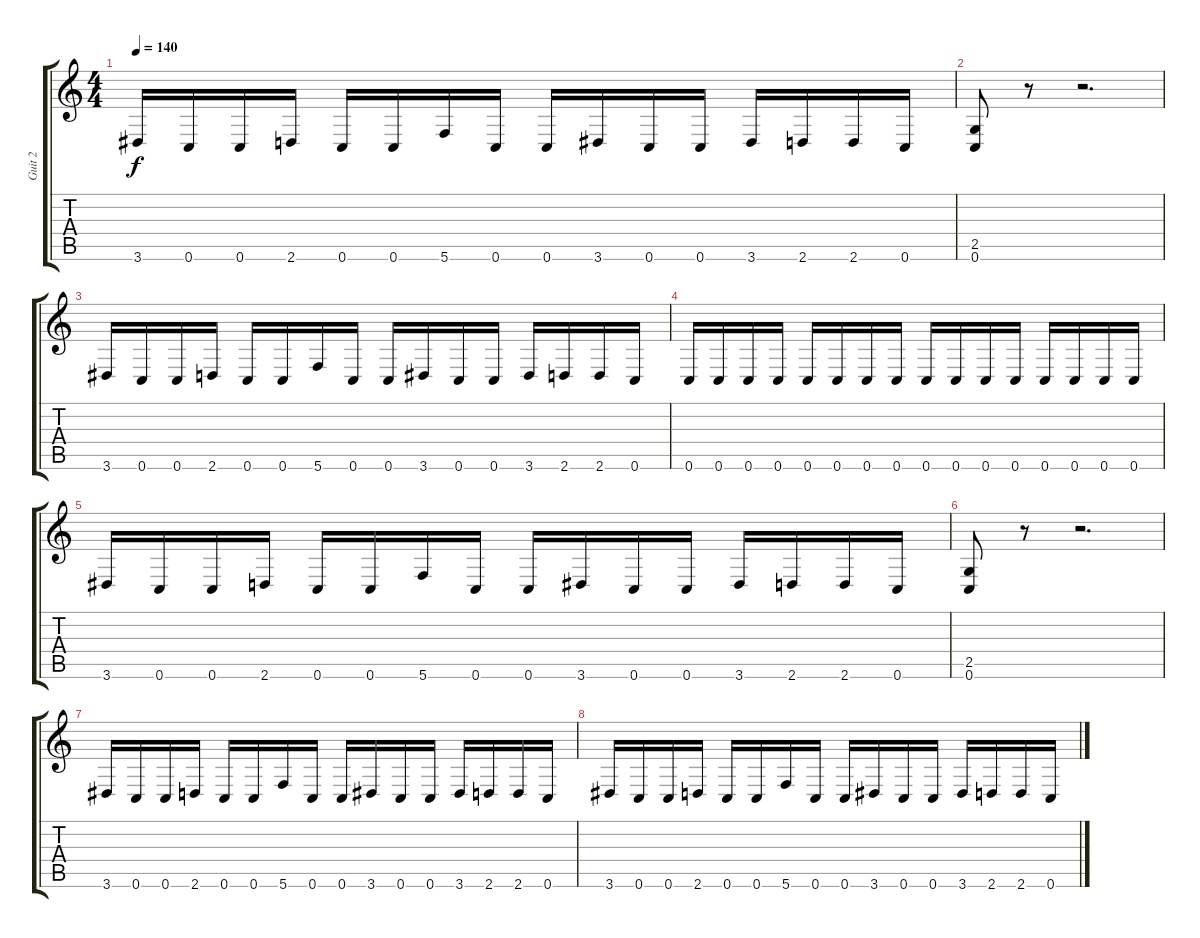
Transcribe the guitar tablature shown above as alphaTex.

\track ("Guit 2" "Guit 2") {instrument distortionguitar}
\staff {score tabs}
\tuning (C4 G3 Eb3 Bb2 F2 C2) {hide}
\ts (4 4)
\tempo 140
\clef g2
\ks c
3.6.16{dy f instrument distortionguitar} 0.6.16 0.6.16 2.6.16 0.6.16 0.6.16 5.6.16 0.6.16 0.6.16 3.6.16 0.6.16 0.6.16 3.6.16 2.6.16 2.6.16 0.6.16 |
(2.5 0.6).8 r.8 r.2{d} |
3.6.16 0.6.16 0.6.16 2.6.16 0.6.16 0.6.16 5.6.16 0.6.16 0.6.16 3.6.16 0.6.16 0.6.16 3.6.16 2.6.16 2.6.16 0.6.16 |
0.6.16 0.6.16 0.6.16 0.6.16 0.6.16 0.6.16 0.6.16 0.6.16 0.6.16 0.6.16 0.6.16 0.6.16 0.6.16 0.6.16 0.6.16 0.6.16 |
3.6.16 0.6.16 0.6.16 2.6.16 0.6.16 0.6.16 5.6.16 0.6.16 0.6.16 3.6.16 0.6.16 0.6.16 3.6.16 2.6.16 2.6.16 0.6.16 |
(2.5 0.6).8 r.8 r.2{d} |
3.6.16 0.6.16 0.6.16 2.6.16 0.6.16 0.6.16 5.6.16 0.6.16 0.6.16 3.6.16 0.6.16 0.6.16 3.6.16 2.6.16 2.6.16 0.6.16 |
3.6.16 0.6.16 0.6.16 2.6.16 0.6.16 0.6.16 5.6.16 0.6.16 0.6.16 3.6.16 0.6.16 0.6.16 3.6.16 2.6.16 2.6.16 0.6.16
